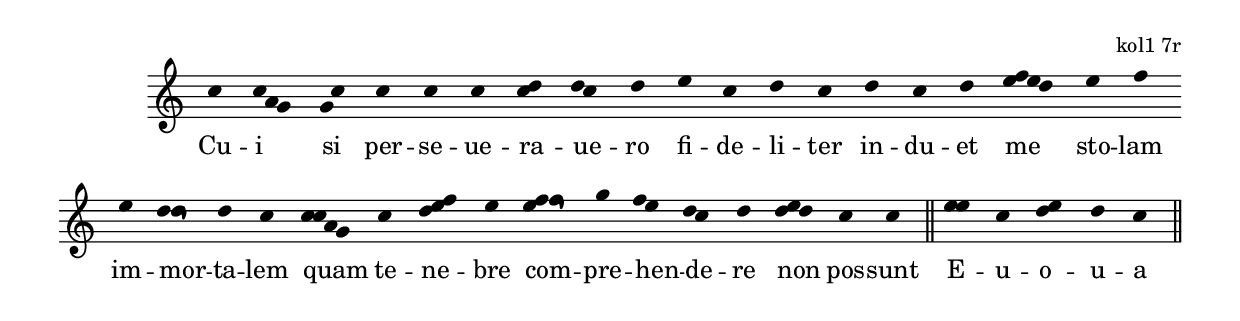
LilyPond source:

\version "2.19.32"

\include "../lib/synopsis.ily"

\score {
  \transpose c c' {
    \plainchant
    c' \melisma { c' a g } \bar "" \melisma { g c' } \bar "" c' c' c' \melisma { c' d' } \melisma { d' c' } d' \bar "" e' c' d' c' \bar "" d' c' d' \bar "" \melisma { e' f' e' d' } \bar "" e' f' \bar "" e' \melisma { d' \strophicus d' } d' c' \bar "" \melisma { c' c' a g } \bar "" c' \melisma { d' e' f' } e' \bar "" \melisma { e' f' \strophicus f' } g' \melisma { f' e' } \melisma { d' c' } d' \bar "" \melisma { d' e' d' } \bar "" c' c' \bar "||" \melisma { e' e' } c' \melisma { d' e' } d' c' \bar "||"
  }
  \addlyrics {
    Cu -- i si per -- se -- ue -- ra -- ue -- ro fi -- de -- li -- ter
    in -- du -- et me sto -- lam im -- mor -- ta -- lem
    quam te -- ne -- bre com -- pre -- hen -- de -- re non pos -- sunt

    E -- u -- o -- u -- a -- e
  }
  \header {
    fontes = "kol1 7r"
  }
}
